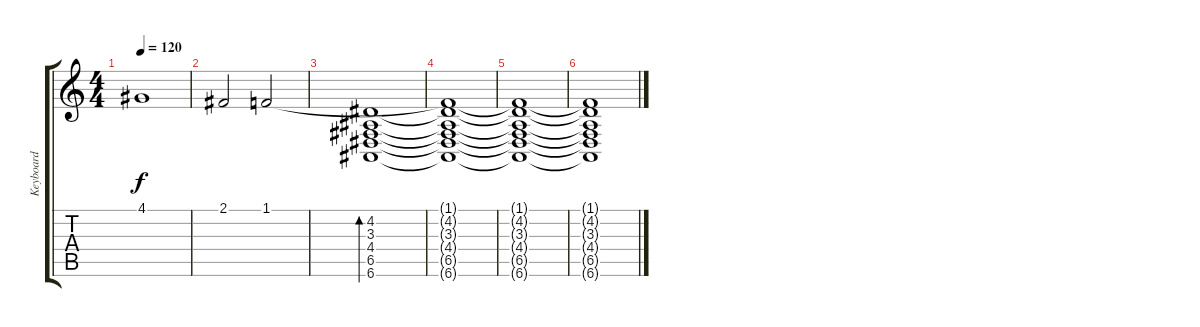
\track ("Keyboard" "Keyboard") {instrument stringensemble2}
\staff {score tabs}
\tuning (E4 B3 G3 D3 A2 E2) {hide}
\ts (4 4)
\tempo 120
\clef g2
\ks c
4.1.1{dy f} |
2.1.2 1.1.2 |
(4.2 3.3 4.4 6.5 6.6).1{bd 120} |
(1.1{t} 4.2{t} 3.3{t} 4.4{t} 6.5{t} 6.6{t}).1 |
(1.1{t} 4.2{t} 3.3{t} 4.4{t} 6.5{t} 6.6{t}).1 |
(1.1{t} 4.2{t} 3.3{t} 4.4{t} 6.5{t} 6.6{t}).1
